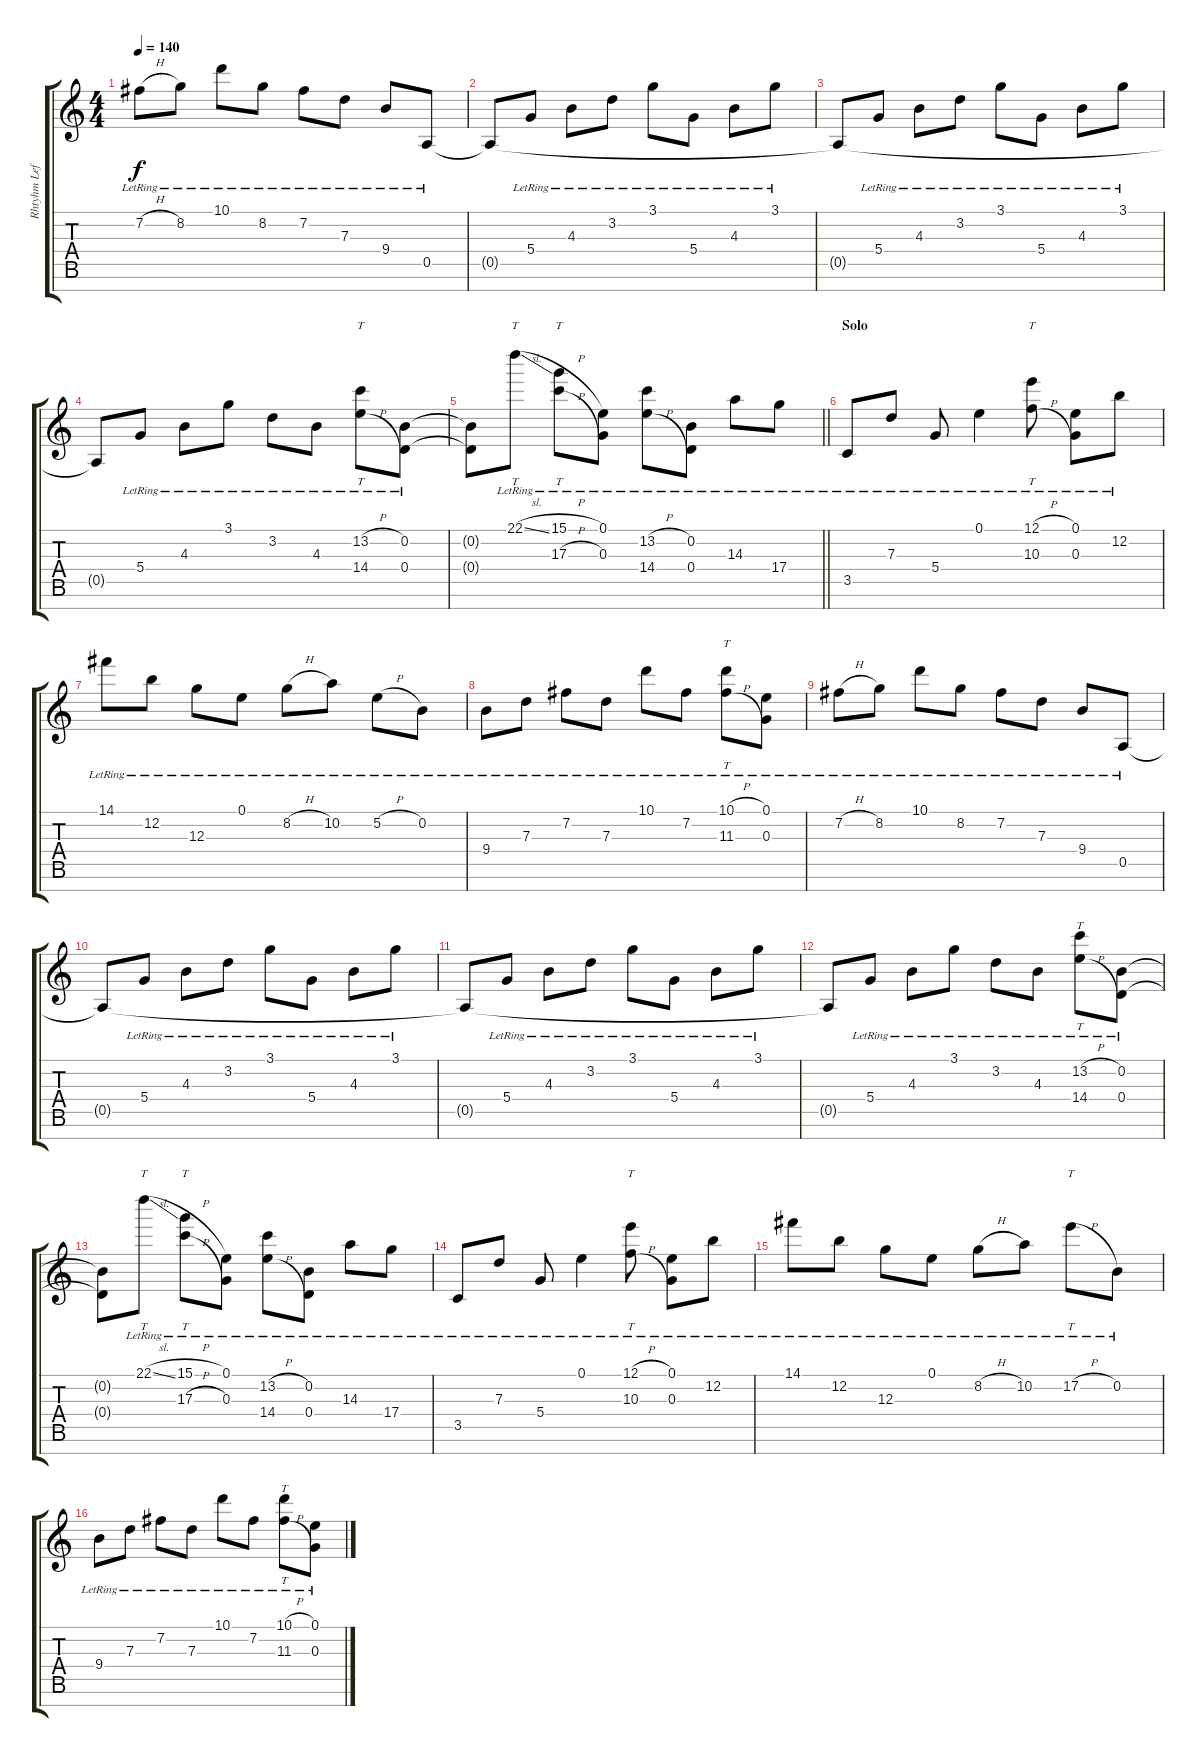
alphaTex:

\track ("Rhtyhm Left" "Rhtyhm Lef") {instrument distortionguitar}
\staff {score tabs}
\tuning (E4 B3 G3 D3 A2 E2 B1) {hide}
\ts (4 4)
\tempo 140
\clef g2
\ks c
7.2{h lr}.8{dy f} 8.2{lr}.8 10.1{lr}.8 8.2{lr}.8 7.2{lr}.8 7.3{lr}.8 9.4{lr}.8 0.5{lr}.8 |
0.5{t}.8 5.4{lr}.8 4.3{lr}.8 3.2{lr}.8 3.1{lr}.8 5.4{lr}.8 4.3{lr}.8 3.1{lr}.8 |
0.5{t}.8 5.4{lr}.8 4.3{lr}.8 3.2{lr}.8 3.1{lr}.8 5.4{lr}.8 4.3{lr}.8 3.1{lr}.8 |
0.5{t}.8 5.4{lr}.8 4.3{lr}.8 3.1{lr}.8 3.2{lr}.8 4.3{lr}.8 (13.2{h lr} 14.4{h lr}).8{tt} (0.2{lr} 0.4{lr}).8 |
\barLineRight lightlight
(0.2{t} 0.4{t}).8 22.1{sl lr}.8{tt} (15.1{h lr} 17.3{h lr}).8{tt} (0.1{lr} 0.3{lr}).8 (13.2{h lr} 14.4{h lr}).8 (0.2{lr} 0.4{lr}).8 14.3{lr}.8 17.4{lr}.8 |
\section ("" "Solo")
3.5{lr}.8{instrument electricguitarjazz} 7.3{lr}.8 5.4{lr}.8 0.1{lr}.4 (12.1{h lr} 10.3{h lr}).8{tt} (0.1{lr} 0.3{lr}).8 12.2{lr}.8 |
14.1{lr}.8 12.2{lr}.8 12.3{lr}.8 0.1{lr}.8 8.2{h lr}.8 10.2{lr}.8 5.2{h lr}.8 0.2{lr}.8 |
9.4{lr}.8 7.3{lr}.8 7.2{lr}.8 7.3{lr}.8 10.1{lr}.8 7.2{lr}.8 (10.1{h lr} 11.3{h lr}).8{tt} (0.1{lr} 0.3{lr}).8 |
7.2{h lr}.8 8.2{lr}.8 10.1{lr}.8 8.2{lr}.8 7.2{lr}.8 7.3{lr}.8 9.4{lr}.8 0.5{lr}.8 |
0.5{t}.8 5.4{lr}.8 4.3{lr}.8 3.2{lr}.8 3.1{lr}.8 5.4{lr}.8 4.3{lr}.8 3.1{lr}.8 |
0.5{t}.8 5.4{lr}.8 4.3{lr}.8 3.2{lr}.8 3.1{lr}.8 5.4{lr}.8 4.3{lr}.8 3.1{lr}.8 |
0.5{t}.8 5.4{lr}.8 4.3{lr}.8 3.1{lr}.8 3.2{lr}.8 4.3{lr}.8 (13.2{h lr} 14.4{h lr}).8{tt} (0.2{lr} 0.4{lr}).8 |
(0.2{t} 0.4{t}).8 22.1{sl lr}.8{tt} (15.1{h lr} 17.3{h lr}).8{tt} (0.1{lr} 0.3{lr}).8 (13.2{h lr} 14.4{h lr}).8 (0.2{lr} 0.4{lr}).8 14.3{lr}.8 17.4{lr}.8 |
3.5{lr}.8{instrument electricguitarjazz} 7.3{lr}.8 5.4{lr}.8 0.1{lr}.4 (12.1{h lr} 10.3{h lr}).8{tt} (0.1{lr} 0.3{lr}).8 12.2{lr}.8 |
14.1{lr}.8 12.2{lr}.8 12.3{lr}.8 0.1{lr}.8 8.2{h lr}.8 10.2{lr}.8 17.2{h lr}.8{tt} 0.2{lr}.8 |
9.4{lr}.8 7.3{lr}.8 7.2{lr}.8 7.3{lr}.8 10.1{lr}.8 7.2{lr}.8 (10.1{h lr} 11.3{h lr}).8{tt} (0.1{lr} 0.3{lr}).8
